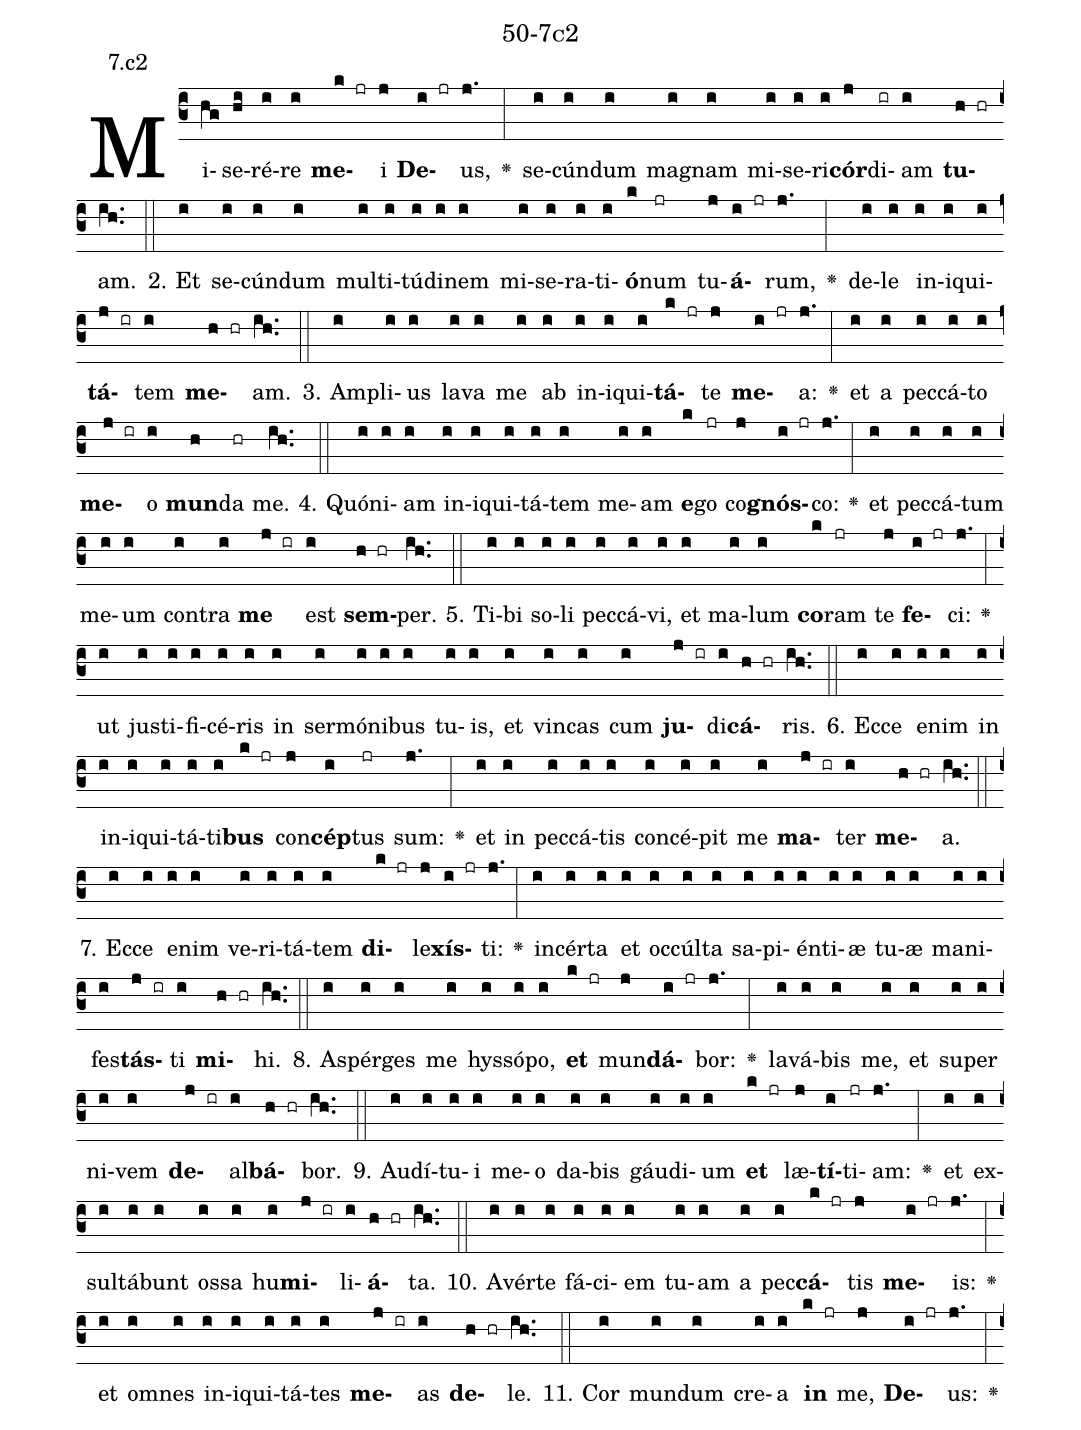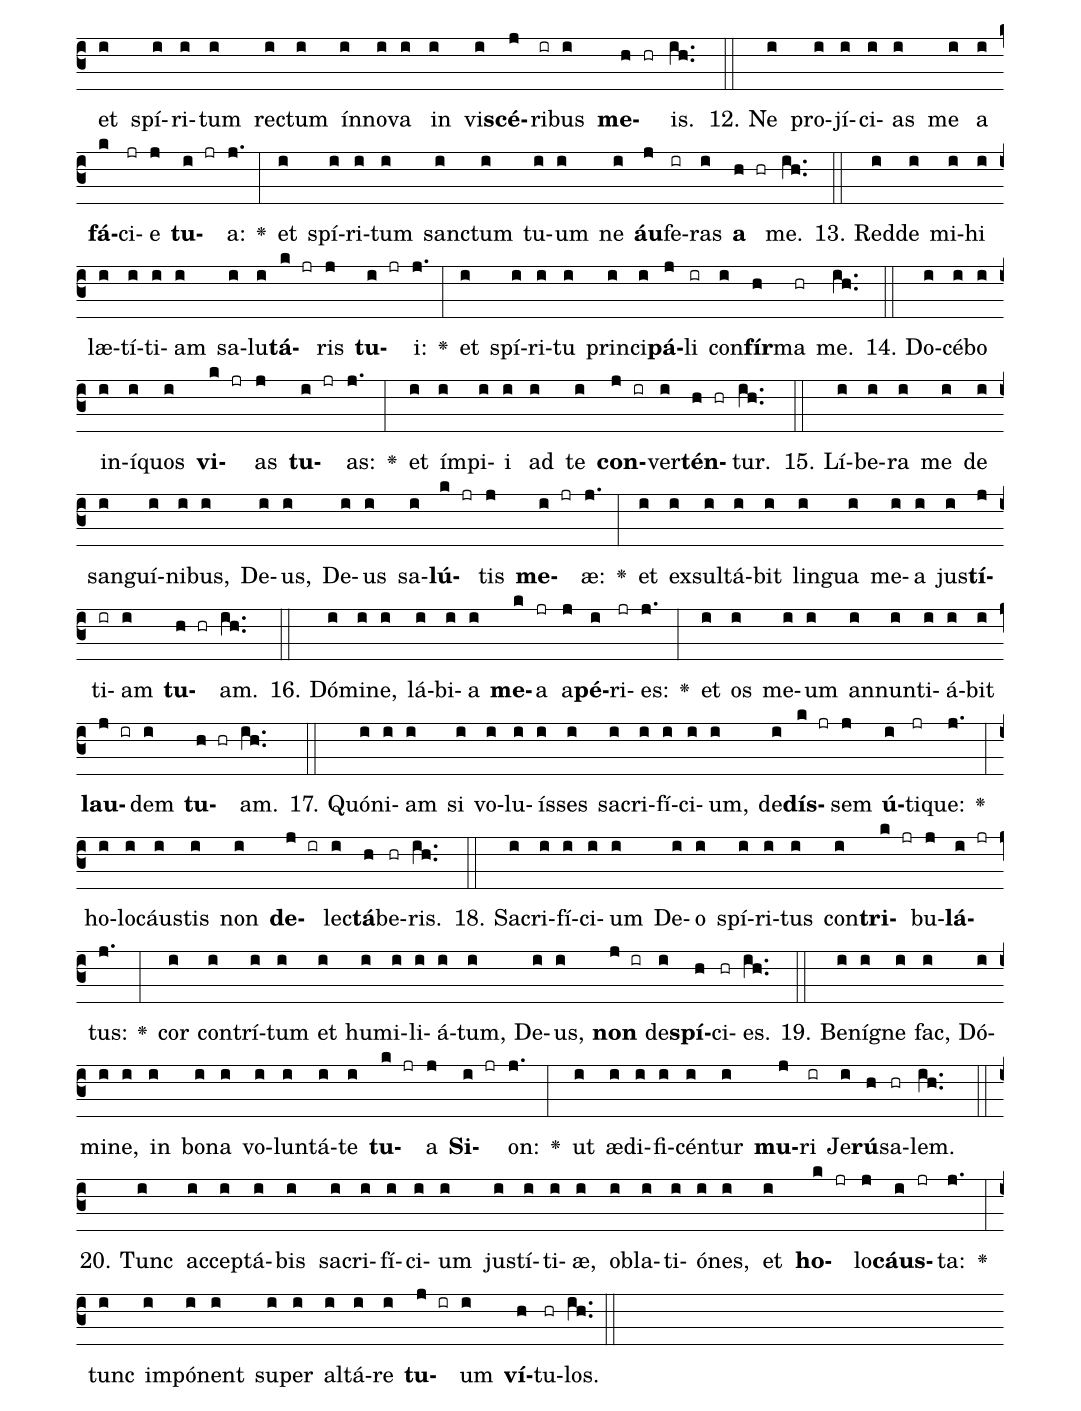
name: 50-7c2;
annotation: 7.c2;
%%
(c3)Mi(hg)se(hi)ré(i)re(i) <b>me</b>(k jr)i(j) <b>De</b>(i jr)us,(j.) <v>\greheightstar</v>(:) se(i)cún(i)dum(i) ma(i)gnam(i) mi(i)se(i)ri(i)<b>cór</b>(j)di(ir)am(i) <b>tu</b>(h hr)am.(ih..) (::)
2. Et(i) se(i)cún(i)dum(i) mul(i)ti(i)tú(i)di(i)nem(i) mi(i)se(i)ra(i)ti(i)<b>ó</b>(k)num(jr) tu(j)<b>á</b>(i jr)rum,(j.) <v>\greheightstar</v>(:) de(i)le(i) in(i)i(i)qui(i)<b>tá</b>(j ir)tem(i) <b>me</b>(h hr)am.(ih..) (::)
3. Am(i)pli(i)us(i) la(i)va(i) me(i) ab(i) in(i)i(i)qui(i)<b>tá</b>(k jr)te(j) <b>me</b>(i jr)a:(j.) <v>\greheightstar</v>(:) et(i) a(i) pec(i)cá(i)to(i) <b>me</b>(j ir)o(i) <b>mun</b>(h)da(hr) me.(ih..) (::)
4. Quón(i)i(i)am(i) in(i)i(i)qui(i)tá(i)tem(i) me(i)am(i) <b>e</b>(k)go(jr) co(j)<b>gnós</b>(i jr)co:(j.) <v>\greheightstar</v>(:) et(i) pec(i)cá(i)tum(i) me(i)um(i) con(i)tra(i) <b>me</b>(j ir) est(i) <b>sem</b>(h hr)per.(ih..) (::)
5. Ti(i)bi(i) so(i)li(i) pec(i)cá(i)vi,(i) et(i) ma(i)lum(i) <b>co</b>(k)ram(jr) te(j) <b>fe</b>(i jr)ci:(j.) <v>\greheightstar</v>(:) ut(i) jus(i)ti(i)fi(i)cé(i)ris(i) in(i) ser(i)mó(i)ni(i)bus(i) tu(i)is,(i) et(i) vin(i)cas(i) cum(i) <b>ju</b>(j ir)di(i)<b>cá</b>(h hr)ris.(ih..) (::)
6. Ec(i)ce(i) e(i)nim(i) in(i) in(i)i(i)qui(i)tá(i)ti(i)<b>bus</b>(k jr) con(j)<b>cép</b>(i)tus(jr) sum:(j.) <v>\greheightstar</v>(:) et(i) in(i) pec(i)cá(i)tis(i) con(i)cé(i)pit(i) me(i) <b>ma</b>(j ir)ter(i) <b>me</b>(h hr)a.(ih..) (::)
7. Ec(i)ce(i) e(i)nim(i) ve(i)ri(i)tá(i)tem(i) <b>di</b>(k jr)le(j)<b>xís</b>(i jr)ti:(j.) <v>\greheightstar</v>(:) in(i)cér(i)ta(i) et(i) oc(i)cúl(i)ta(i) sa(i)pi(i)én(i)ti(i)æ(i) tu(i)æ(i) ma(i)ni(i)fes(i)<b>tás</b>(j ir)ti(i) <b>mi</b>(h hr)hi.(ih..) (::)
8. A(i)spér(i)ges(i) me(i) hys(i)só(i)po,(i) <b>et</b>(k jr) mun(j)<b>dá</b>(i jr)bor:(j.) <v>\greheightstar</v>(:) la(i)vá(i)bis(i) me,(i) et(i) su(i)per(i) ni(i)vem(i) <b>de</b>(j ir)al(i)<b>bá</b>(h hr)bor.(ih..) (::)
9. Au(i)dí(i)tu(i)i(i) me(i)o(i) da(i)bis(i) gáu(i)di(i)um(i) <b>et</b>(k jr) læ(j)<b>tí</b>(i)ti(jr)am:(j.) <v>\greheightstar</v>(:) et(i) ex(i)sul(i)tá(i)bunt(i) os(i)sa(i) hu(i)<b>mi</b>(j ir)li(i)<b>á</b>(h hr)ta.(ih..) (::)
10. A(i)vér(i)te(i) fá(i)ci(i)em(i) tu(i)am(i) a(i) pec(i)<b>cá</b>(k jr)tis(j) <b>me</b>(i jr)is:(j.) <v>\greheightstar</v>(:) et(i) om(i)nes(i) in(i)i(i)qui(i)tá(i)tes(i) <b>me</b>(j ir)as(i) <b>de</b>(h hr)le.(ih..) (::)
11. Cor(i) mun(i)dum(i) cre(i)a(i) <b>in</b>(k jr) me,(j) <b>De</b>(i jr)us:(j.) <v>\greheightstar</v>(:) et(i) spí(i)ri(i)tum(i) rec(i)tum(i) ín(i)no(i)va(i) in(i) vi(i)<b>scé</b>(j)ri(ir)bus(i) <b>me</b>(h hr)is.(ih..) (::)
12. Ne(i) pro(i)jí(i)ci(i)as(i) me(i) a(i) <b>fá</b>(k)ci(jr)e(j) <b>tu</b>(i jr)a:(j.) <v>\greheightstar</v>(:) et(i) spí(i)ri(i)tum(i) sanc(i)tum(i) tu(i)um(i) ne(i) <b>áu</b>(j)fe(ir)ras(i) <b>a</b>(h hr) me.(ih..) (::)
13. Red(i)de(i) mi(i)hi(i) læ(i)tí(i)ti(i)am(i) sa(i)lu(i)<b>tá</b>(k jr)ris(j) <b>tu</b>(i jr)i:(j.) <v>\greheightstar</v>(:) et(i) spí(i)ri(i)tu(i) prin(i)ci(i)<b>pá</b>(j)li(ir) con(i)<b>fír</b>(h)ma(hr) me.(ih..) (::)
14. Do(i)cé(i)bo(i) in(i)í(i)quos(i) <b>vi</b>(k jr)as(j) <b>tu</b>(i jr)as:(j.) <v>\greheightstar</v>(:) et(i) ím(i)pi(i)i(i) ad(i) te(i) <b>con</b>(j ir)ver(i)<b>tén</b>(h hr)tur.(ih..) (::)
15. Lí(i)be(i)ra(i) me(i) de(i) san(i)guí(i)ni(i)bus,(i) De(i)us,(i) De(i)us(i) sa(i)<b>lú</b>(k jr)tis(j) <b>me</b>(i jr)æ:(j.) <v>\greheightstar</v>(:) et(i) ex(i)sul(i)tá(i)bit(i) lin(i)gua(i) me(i)a(i) jus(i)<b>tí</b>(j)ti(ir)am(i) <b>tu</b>(h hr)am.(ih..) (::)
16. Dó(i)mi(i)ne,(i) lá(i)bi(i)a(i) <b>me</b>(k)a(jr) a(j)<b>pé</b>(i)ri(jr)es:(j.) <v>\greheightstar</v>(:) et(i) os(i) me(i)um(i) an(i)nun(i)ti(i)á(i)bit(i) <b>lau</b>(j ir)dem(i) <b>tu</b>(h hr)am.(ih..) (::)
17. Quón(i)i(i)am(i) si(i) vo(i)lu(i)ís(i)ses(i) sa(i)cri(i)fí(i)ci(i)um,(i) de(i)<b>dís</b>(k jr)sem(j) <b>ú</b>(i)ti(jr)que:(j.) <v>\greheightstar</v>(:) ho(i)lo(i)cáus(i)tis(i) non(i) <b>de</b>(j ir)lec(i)<b>tá</b>(h)be(hr)ris.(ih..) (::)
18. Sa(i)cri(i)fí(i)ci(i)um(i) De(i)o(i) spí(i)ri(i)tus(i) con(i)<b>tri</b>(k jr)bu(j)<b>lá</b>(i jr)tus:(j.) <v>\greheightstar</v>(:) cor(i) con(i)trí(i)tum(i) et(i) hu(i)mi(i)li(i)á(i)tum,(i) De(i)us,(i) <b>non</b>(j ir) de(i)<b>spí</b>(h)ci(hr)es.(ih..) (::)
19. Be(i)ní(i)gne(i) fac,(i) Dó(i)mi(i)ne,(i) in(i) bo(i)na(i) vo(i)lun(i)tá(i)te(i) <b>tu</b>(k jr)a(j) <b>Si</b>(i jr)on:(j.) <v>\greheightstar</v>(:) ut(i) æ(i)di(i)fi(i)cén(i)tur(i) <b>mu</b>(j)ri(ir) Je(i)<b>rú</b>(h)sa(hr)lem.(ih..) (::)
20. Tunc(i) ac(i)cep(i)tá(i)bis(i) sa(i)cri(i)fí(i)ci(i)um(i) jus(i)tí(i)ti(i)æ,(i) ob(i)la(i)ti(i)ó(i)nes,(i) et(i) <b>ho</b>(k jr)lo(j)<b>cáus</b>(i jr)ta:(j.) <v>\greheightstar</v>(:) tunc(i) im(i)pó(i)nent(i) su(i)per(i) al(i)tá(i)re(i) <b>tu</b>(j ir)um(i) <b>ví</b>(h)tu(hr)los.(ih..) (::)
